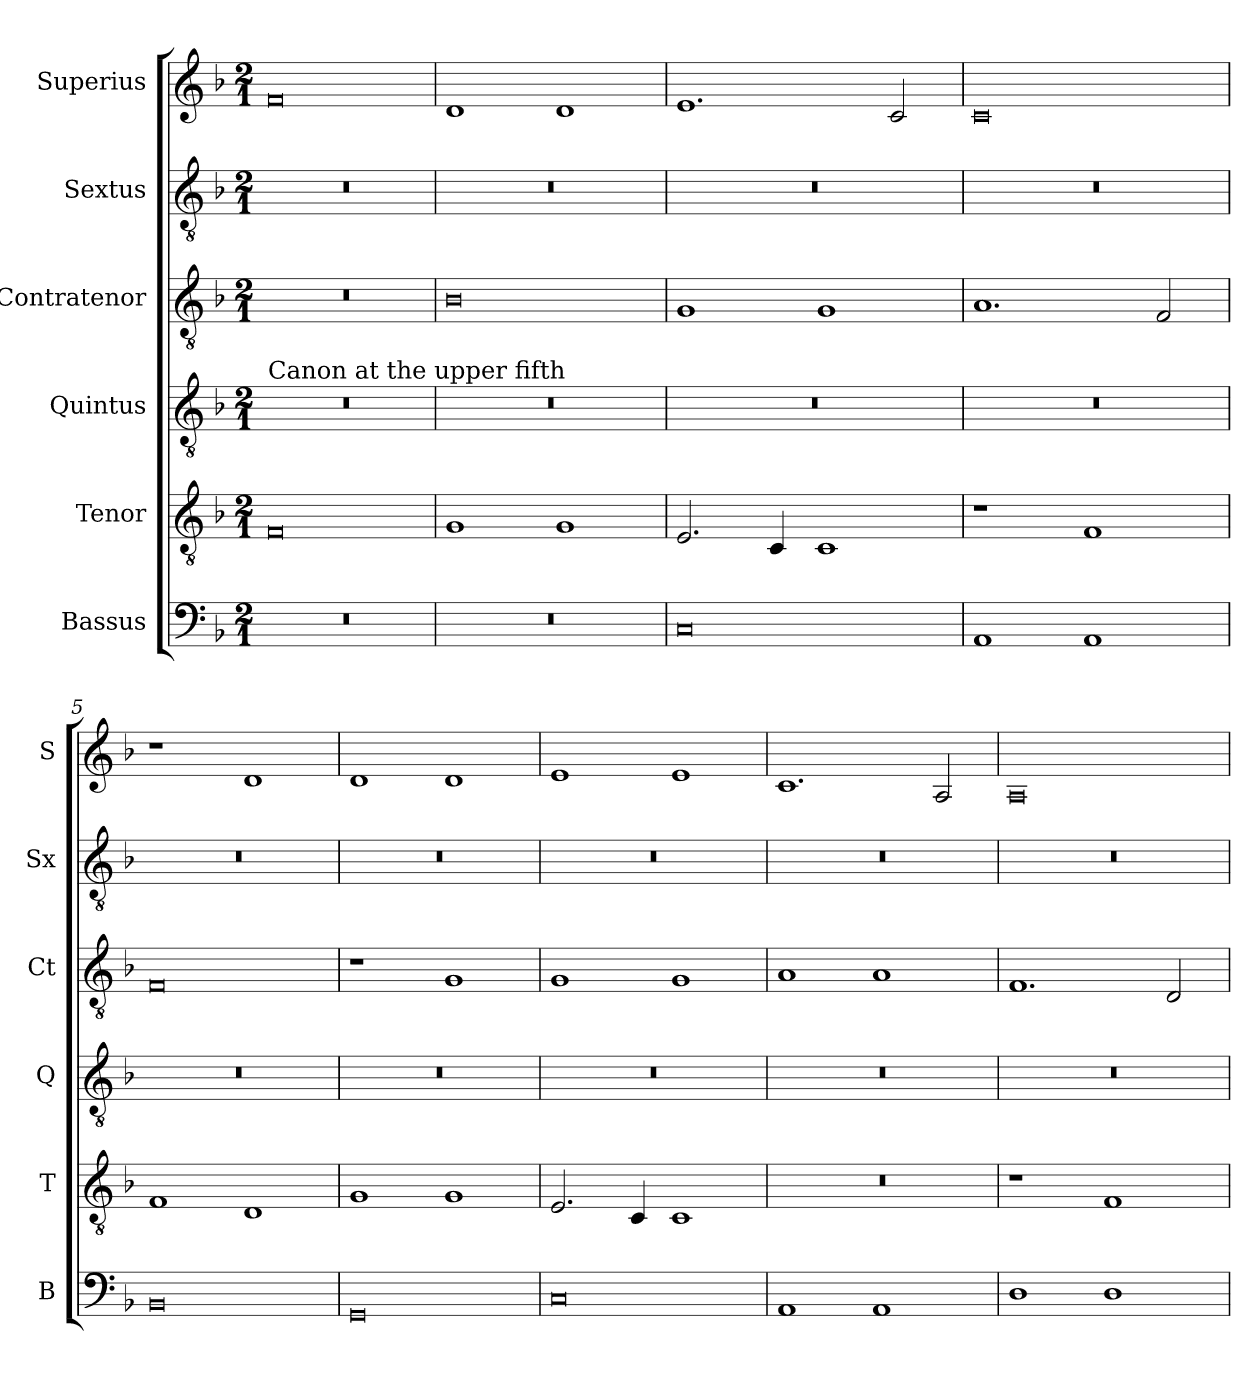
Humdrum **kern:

**kern	**kern	**kern	**kern	**kern	**kern
*part6	*part5	*part4	*part3	*part2	*part1
*staff6	*staff5	*staff4	*staff3	*staff2	*staff1
*I"Bassus	*I"Tenor	*I"Quintus	*I"Contratenor	*I"Sextus	*I"Superius
*I'B	*I'T	*I'Q	*I'Ct	*I'Sx	*I'S
*clefF4	*clefGv2	*clefGv2	*clefGv2	*clefGv2	*clefG2
*k[b-]	*k[b-]	*k[b-]	*k[b-]	*k[b-]	*k[b-]
*M2/1	*M2/1	*M2/1	*M2/1	*M2/1	*M2/1
=1	=1	=1	=1	=1	=1
!	!	!LO:TX:a:t=Canon at the upper fifth	!	!	!
0r	0F	0r	0r	0r	0f
=2	=2	=2	=2	=2	=2
0r	1G	0r	0B-	0r	1d
.	1G	.	.	.	1d
=3	=3	=3	=3	=3	=3
0C	2.E/	0r	1G	0r	1.e
.	4C/	.	.	.	.
.	1C	.	1G	.	.
.	.	.	.	.	2c/
=4	=4	=4	=4	=4	=4
1AA	1r	0r	1.A	0r	0c
1AA	1F	.	.	.	.
.	.	.	2F/	.	.
=5	=5	=5	=5	=5	=5
0BB-	1F	0r	0F	0r	1r
.	1D	.	.	.	1d
=6	=6	=6	=6	=6	=6
0GG	1G	0r	1r	0r	1d
.	1G	.	1G	.	1d
=7	=7	=7	=7	=7	=7
0C	2.E/	0r	1G	0r	1e
.	4C/	.	.	.	.
.	1C	.	1G	.	1e
=8	=8	=8	=8	=8	=8
1AA	0r	0r	1A	0r	1.c
1AA	.	.	1A	.	.
.	.	.	.	.	2A/
=9	=9	=9	=9	=9	=9
1D	1r	0r	1.F	0r	0A
1D	1F	.	.	.	.
.	.	.	2D/	.	.
=	=	=	=	=	=
*-	*-	*-	*-	*-	*-
